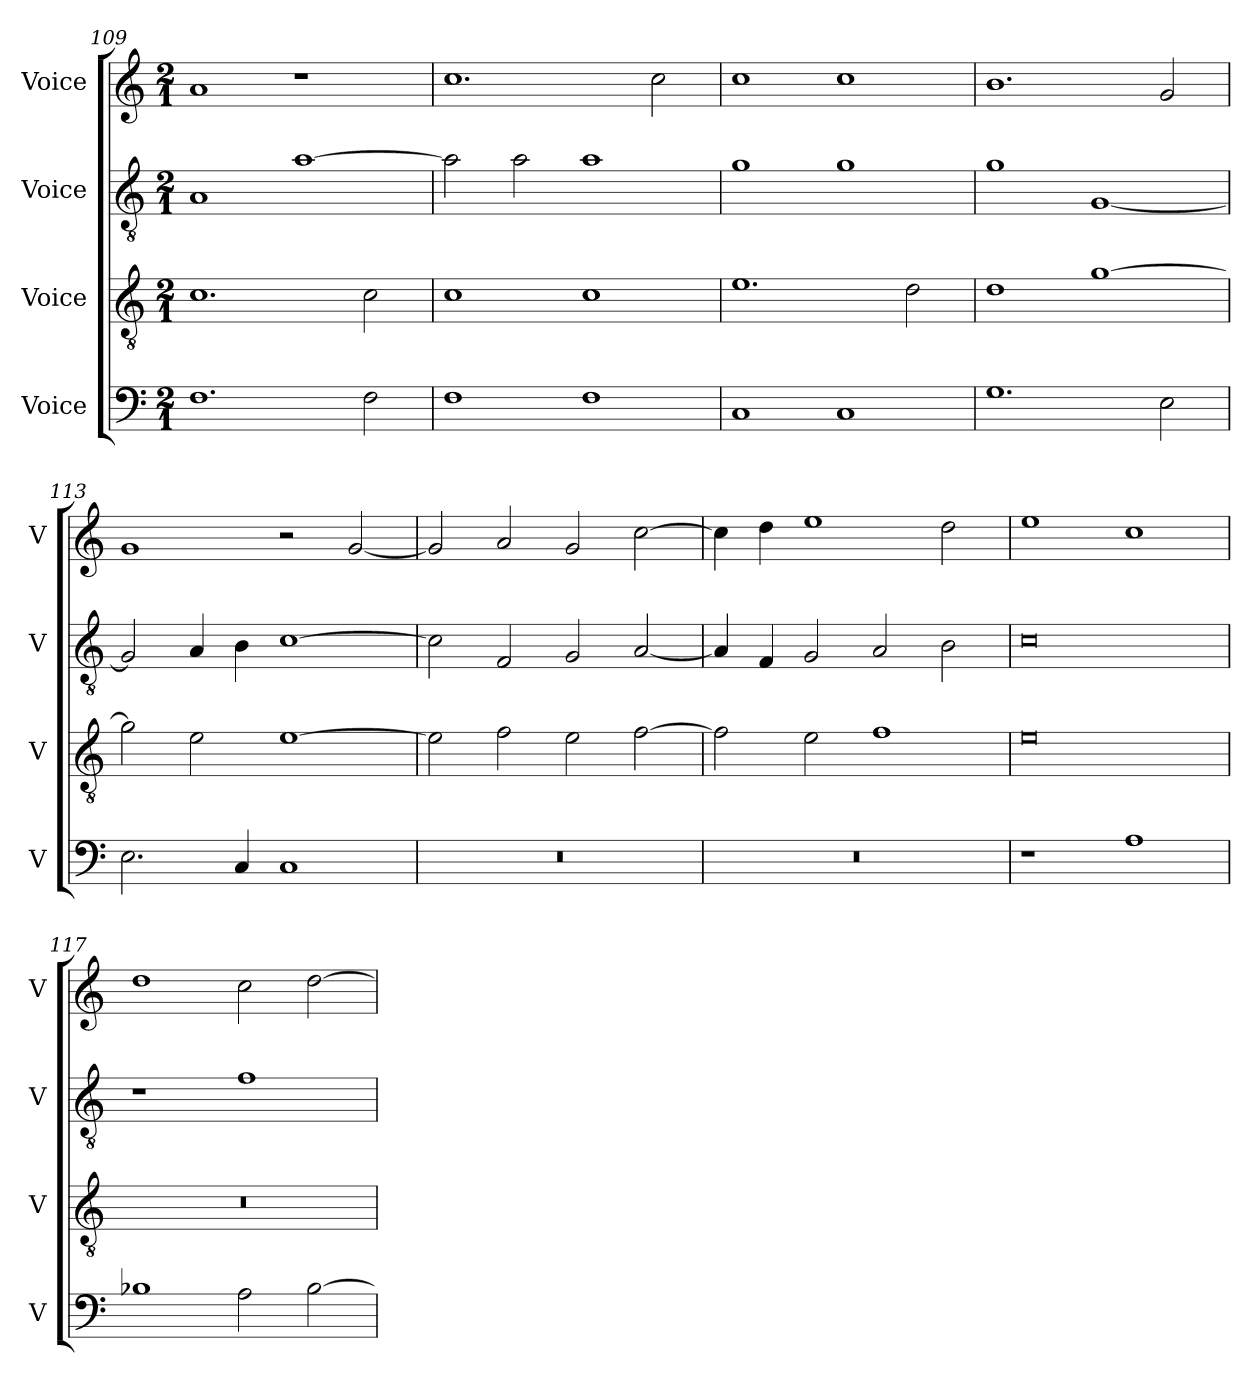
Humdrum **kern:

**kern	**kern	**kern	**kern
*part4	*part3	*part2	*part1
*staff4	*staff3	*staff2	*staff1
*I"Voice	*I"Voice	*I"Voice	*I"Voice
*I'V	*I'V	*I'V	*I'V
!!LO:LB:g=z
*clefF4	*clefGv2	*clefGv2	*clefG2
*k[]	*k[]	*k[]	*k[]
*M2/1	*M2/1	*M2/1	*M2/1
=109	=109	=109	=109
1.F	1.c	1A	1a
.	.	[1a	1r
2F\	2c\	.	.
=110	=110	=110	=110
1F	1c	2a\]	1.cc
.	.	2a\	.
1F	1c	1a	.
.	.	.	2cc\
=111	=111	=111	=111
1C	1.e	1g	1cc
1C	.	1g	1cc
.	2d\	.	.
=112	=112	=112	=112
1.G	1d	1g	1.b
.	[1g	[1G	.
2E\	.	.	2g/
!!LO:LB:g=z
=113	=113	=113	=113
2.E\	2g\]	2G/]	1g
.	2e\	4A/	.
4C/	.	4B\	.
1C	[1e	[1c	2r
.	.	.	[2g/
=114	=114	=114	=114
0r	2e\]	2c\]	2g/]
.	2f\	2F/	2a/
.	2e\	2G/	2g/
.	[2f\	[2A/	[2cc\
=115	=115	=115	=115
0r	2f\]	4A/]	4cc\]
.	.	4F/	4dd\
.	2e\	2G/	1ee
.	1f	2A/	.
.	.	2B\	2dd\
=116	=116	=116	=116
1r	0e	0c	1ee
1A	.	.	1cc
!!LO:PB:g=z
=117	=117	=117	=117
1B-X	0r	1r	1dd
2A\	.	1f	2cc\
[2B-\	.	.	[2dd\
=	=	=	=
*-	*-	*-	*-
